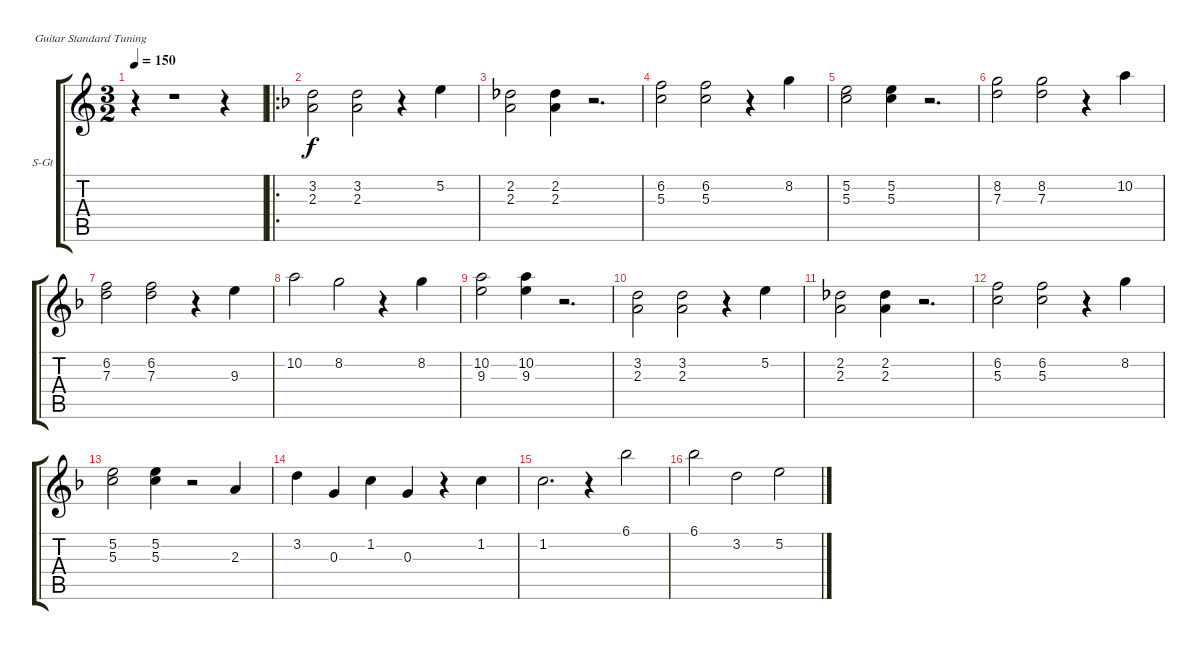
\bracketExtendMode groupsimilarinstruments
\firstSystemTrackNameOrientation horizontal
\otherSystemsTrackNameOrientation horizontal
\track ("guit. II" "S-Gt") {instrument harpsichord}
\staff {score tabs}
\tuning (E4 B3 G3 D3 A2 E2)
\displaytranspose 12
\ts (3 2)
\beaming (8 4 4 4)
\tempo 150
\clef g2
\ks c
r.4{dy f instrument harpsichord} r.1 r.4 |
\ro
\ks f
(3.2 2.3).2 (3.2 2.3).2 r.4 5.2.4 |
(2.2 2.3).2 (2.2 2.3).4 r.2{d} |
(6.2 5.3).2 (6.2 5.3).2 r.4 8.2.4 |
(5.2 5.3).2 (5.2 5.3).4 r.2{d} |
(8.2 7.3).2 (8.2 7.3).2 r.4 10.2.4 |
(6.2 7.3).2 (6.2 7.3).2 r.4 9.3.4 |
10.2.2 8.2.2 r.4 8.2.4 |
(10.2 9.3).2 (10.2 9.3).4 r.2{d} |
(3.2 2.3).2 (3.2 2.3).2 r.4 5.2.4 |
(2.2 2.3).2 (2.2 2.3).4 r.2{d} |
(6.2 5.3).2 (6.2 5.3).2 r.4 8.2.4 |
(5.2 5.3).2 (5.2 5.3).4 r.2 2.3.4 |
3.2.4 0.3.4 1.2.4 0.3.4 r.4 1.2.4 |
1.2.2{d} r.4 6.1.2 |
6.1.2 3.2.2 5.2.2
